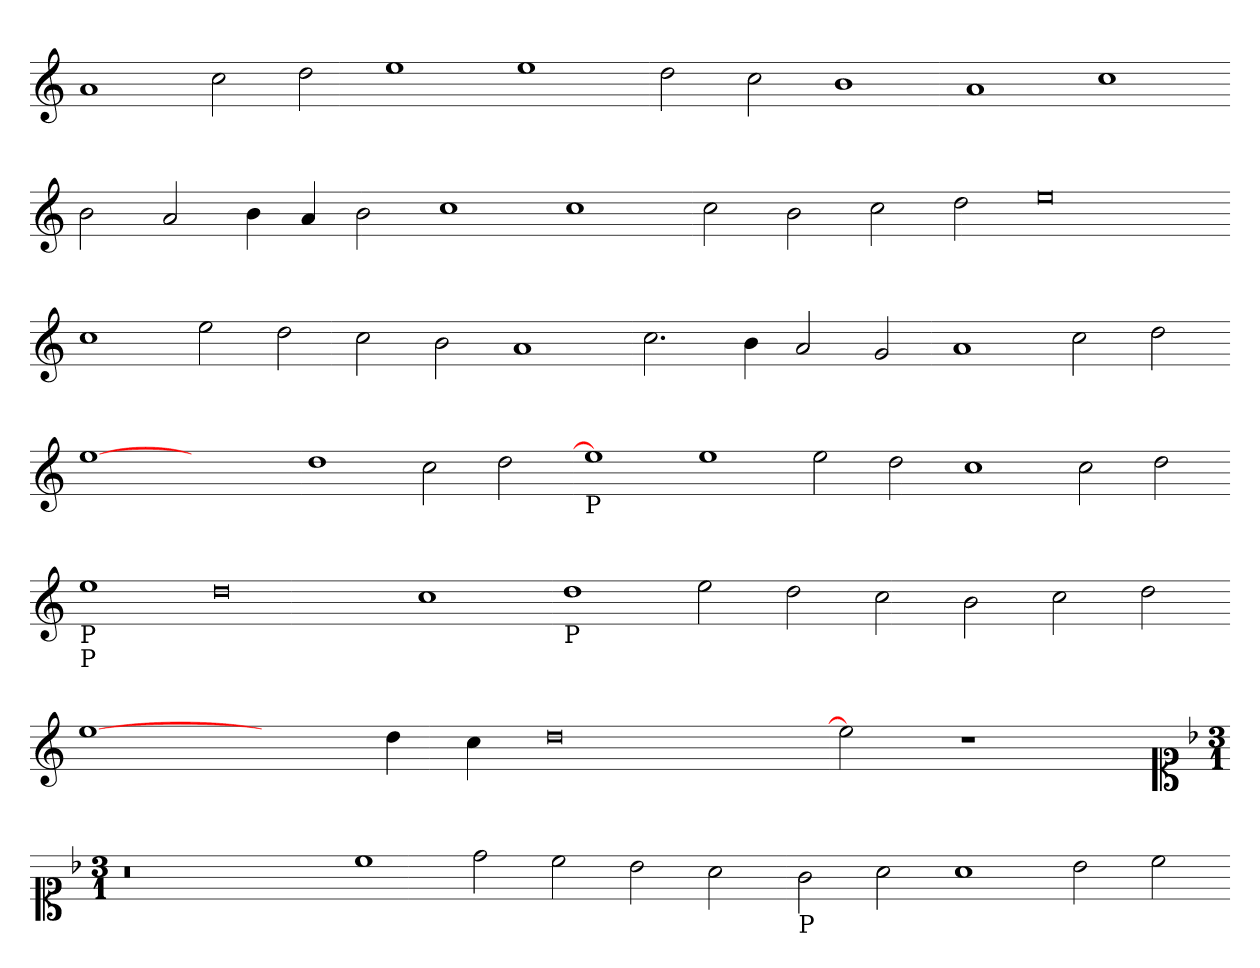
**kern
*part1
*staff1
*clefG2
*k[]
=
1a
2cc
2dd
1ee
1ee
=-
2dd
2cc
1b
1a
1cc
=-
2b
2a
4b
4a
2b
1cc
1cc
=-
2cc
2b
2cc
2dd
0ee
=-
1cc
2ee
2dd
2cc
2b
1a
=-
2.cc
4b
2a
2g
1a
2cc
2dd
=-
[1ee
1ryy
1dd
2cc
2dd
=-
!LO:TX:b:t=P
1ee]
1ee
2ee
2dd
1cc
2cc
2dd
=-
!LO:TX:b:t=P
!LO:TX:b:t=P
1ee
0dd
1cc
=-
!LO:TX:b:t=P
1dd
2ee
2dd
2cc
2b
2cc
2dd
=-
[1ee
2ryy
4dd
4cc
0dd
=-
2ee]
1r
=-
*clefC1
*k[b-]
*M3/1
0.r
1cc
2dd
2cc
2b-
2a
=-
!LO:TX:b:t=P
2g
2a
1a
2b-
2cc
=-
*-
